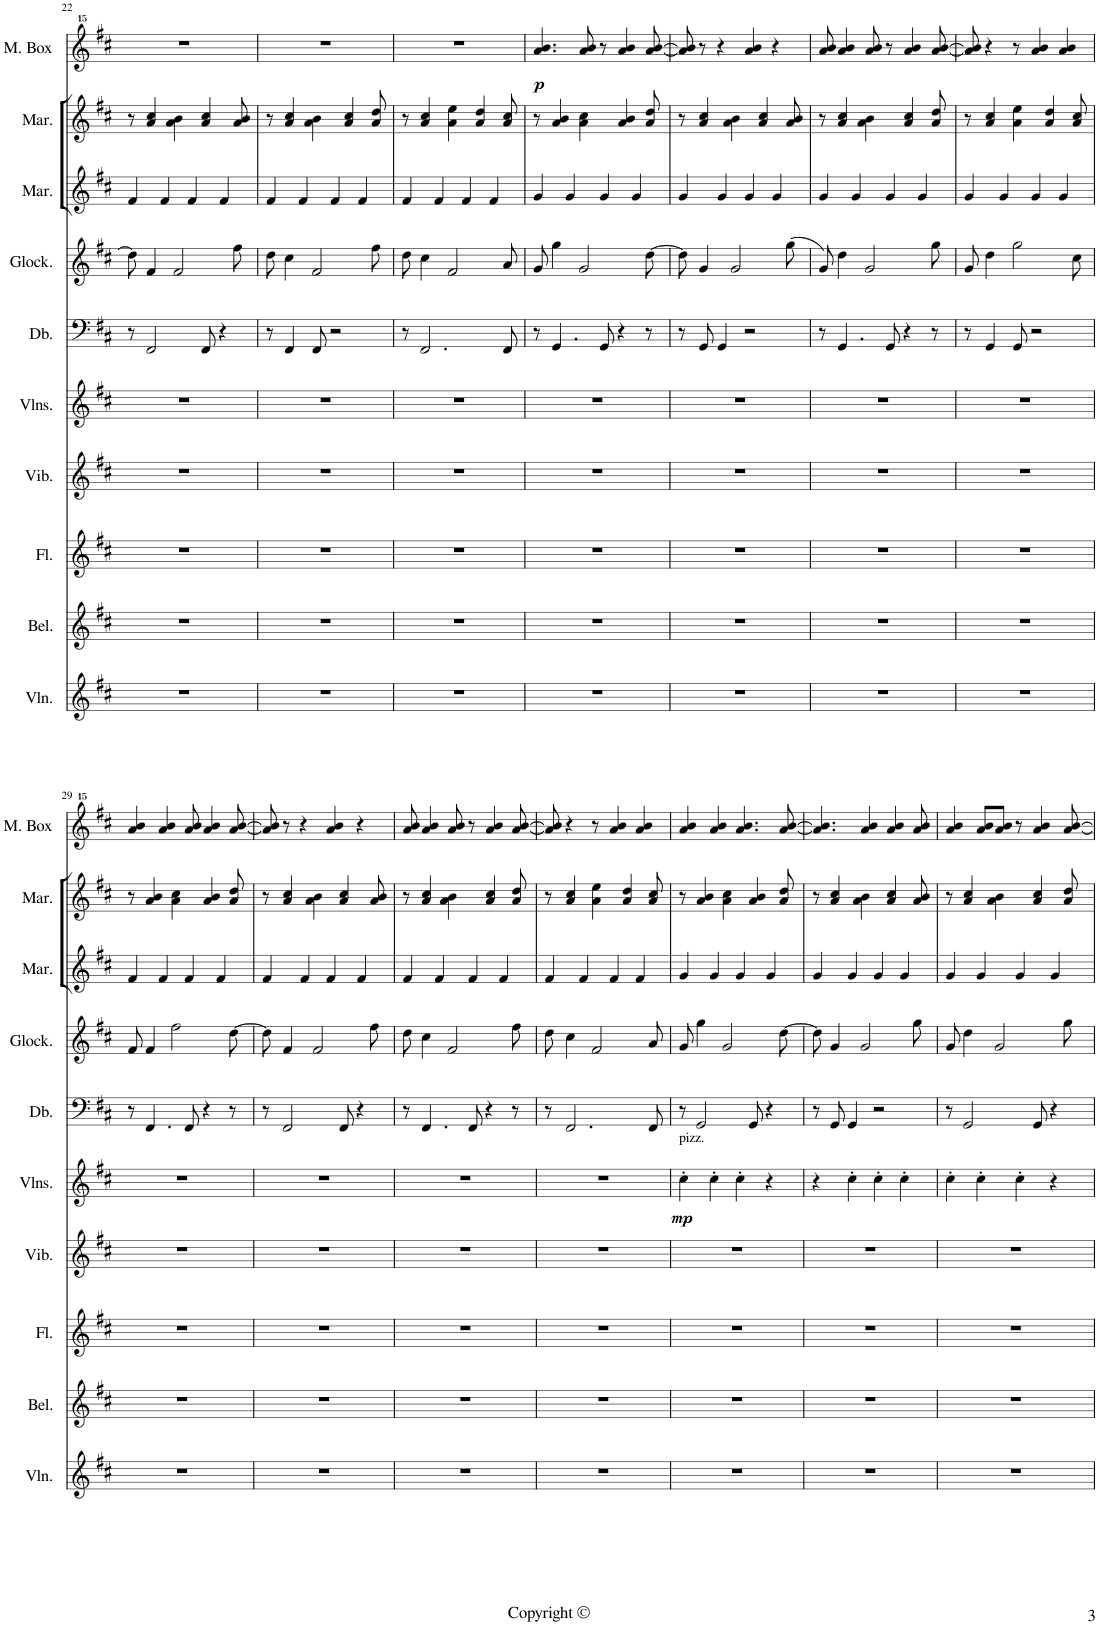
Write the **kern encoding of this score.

**kern	**kern	**kern	**kern	**kern	**dynam	**kern	**kern	**kern	**kern	**kern	**dynam
*part10	*part9	*part8	*part7	*part6	*part6	*part5	*part4	*part3	*part2	*part1	*part1
*staff10	*staff9	*staff8	*staff7	*staff6	*staff6	*staff5	*staff4	*staff3	*staff2	*staff1	*staff1
*I"Violin	*I"Tubular Bells	*I"Flute	*I"Vibraphone	*I"Violins	*	*I"Double Bass	*I"Glockenspiel	*I"Marimba	*I"Marimba	*I"Music Box	*
*I'Vln.	*I'Bel.	*I'Fl.	*I'Vib.	*I'Vlns.	*	*I'Db.	*I'Glock.	*I'Mar.	*I'Mar.	*I'M. Box	*
!!LO:PB:g=z
*clefG2	*clefG2	*clefG2	*clefG2	*clefG2	*	*clefF4	*clefG2	*clefG2	*clefG2	*clefG^^2	*
*	*	*	*	*	*	*Trd7c12	*Trd-14c-24	*	*	*	*
*k[f#c#]	*k[f#c#]	*k[f#c#]	*k[f#c#]	*k[f#c#]	*	*k[f#c#]	*k[f#c#]	*k[f#c#]	*k[f#c#]	*k[f#c#]	*
*M4/4	*M4/4	*M4/4	*M4/4	*M4/4	*	*M4/4	*M4/4	*M4/4	*M4/4	*M4/4	*
=22	=22	=22	=22	=22	=22	=22	=22	=22	=22	=22	=22
1r	1r	1r	1r	1r	.	8r	8dd\]	4f#/	8r	1r	.
.	.	.	.	.	.	2FF#/	4f#/	.	4a/ 4cc#/	.	.
.	.	.	.	.	.	.	.	4f#/	.	.	.
.	.	.	.	.	.	.	2f#/	.	4a\ 4b\	.	.
.	.	.	.	.	.	.	.	4f#/	.	.	.
.	.	.	.	.	.	8FF#/	.	.	4a/ 4cc#/	.	.
.	.	.	.	.	.	4r	.	4f#/	.	.	.
.	.	.	.	.	.	.	8ff#\	.	8a/ 8b/	.	.
=23	=23	=23	=23	=23	=23	=23	=23	=23	=23	=23	=23
1r	1r	1r	1r	1r	.	8r	8dd\	4f#/	8r	1r	.
.	.	.	.	.	.	4FF#/	4cc#\	.	4a/ 4cc#/	.	.
.	.	.	.	.	.	.	.	4f#/	.	.	.
.	.	.	.	.	.	8FF#/	2f#/	.	4a\ 4b\	.	.
.	.	.	.	.	.	2r	.	4f#/	.	.	.
.	.	.	.	.	.	.	.	.	4a/ 4cc#/	.	.
.	.	.	.	.	.	.	.	4f#/	.	.	.
.	.	.	.	.	.	.	8ff#\	.	8a/ 8dd/	.	.
=24	=24	=24	=24	=24	=24	=24	=24	=24	=24	=24	=24
1r	1r	1r	1r	1r	.	8r	8dd\	4f#/	8r	1r	.
.	.	.	.	.	.	2.FF#/	4cc#\	.	4a/ 4cc#/	.	.
.	.	.	.	.	.	.	.	4f#/	.	.	.
.	.	.	.	.	.	.	2f#/	.	4a\ 4ee\	.	.
.	.	.	.	.	.	.	.	4f#/	.	.	.
.	.	.	.	.	.	.	.	.	4a/ 4dd/	.	.
.	.	.	.	.	.	.	.	4f#/	.	.	.
.	.	.	.	.	.	8FF#/	8a/	.	8a/ 8cc#/	.	.
=25	=25	=25	=25	=25	=25	=25	=25	=25	=25	=25	=25
!	!	!	!	!	!	!	!	!	!	!	!LO:DY:b
1r	1r	1r	1r	1r	.	8r	8g/	4g/	8r	4.aaa/ 4.bbb/	p
.	.	.	.	.	.	4.GG/	4gg\	.	4a/ 4b/	.	.
.	.	.	.	.	.	.	.	4g/	.	.	.
.	.	.	.	.	.	.	2g/	.	4a\ 4cc#\	8aaa/ 8bbb/	.
.	.	.	.	.	.	8GG/	.	4g/	.	8r	.
.	.	.	.	.	.	4r	.	.	4a/ 4b/	4aaa/ 4bbb/	.
.	.	.	.	.	.	.	.	4g/	.	.	.
.	.	.	.	.	.	8r	[8dd\	.	8a/ 8dd/	[8aaa/ [8bbb/	.
=26	=26	=26	=26	=26	=26	=26	=26	=26	=26	=26	=26
1r	1r	1r	1r	1r	.	8r	8dd\]	4g/	8r	8aaa/] 8bbb/]	.
.	.	.	.	.	.	8GG/	4g/	.	4a/ 4cc#/	8r	.
.	.	.	.	.	.	4GG/	.	4g/	.	4r	.
.	.	.	.	.	.	.	2g/	.	4a\ 4b\	.	.
.	.	.	.	.	.	2r	.	4g/	.	4aaa/ 4bbb/	.
.	.	.	.	.	.	.	.	.	4a/ 4cc#/	.	.
.	.	.	.	.	.	.	.	4g/	.	4r	.
.	.	.	.	.	.	.	(8gg\	.	8a/ 8b/	.	.
=27	=27	=27	=27	=27	=27	=27	=27	=27	=27	=27	=27
1r	1r	1r	1r	1r	.	8r	8g/)	4g/	8r	8aaa/ 8bbb/	.
.	.	.	.	.	.	4.GG/	4dd\	.	4a/ 4cc#/	4aaa/ 4bbb/	.
.	.	.	.	.	.	.	.	4g/	.	.	.
.	.	.	.	.	.	.	2g/	.	4a\ 4b\	8aaa/ 8bbb/	.
.	.	.	.	.	.	8GG/	.	4g/	.	8r	.
.	.	.	.	.	.	4r	.	.	4a/ 4cc#/	4aaa/ 4bbb/	.
.	.	.	.	.	.	.	.	4g/	.	.	.
.	.	.	.	.	.	8r	8gg\	.	8a/ 8dd/	[8aaa/ [8bbb/	.
=28	=28	=28	=28	=28	=28	=28	=28	=28	=28	=28	=28
1r	1r	1r	1r	1r	.	8r	8g/	4g/	8r	8aaa/] 8bbb/]	.
.	.	.	.	.	.	4GG/	4dd\	.	4a/ 4cc#/	4r	.
.	.	.	.	.	.	.	.	4g/	.	.	.
.	.	.	.	.	.	8GG/	2gg\	.	4a\ 4ee\	8r	.
.	.	.	.	.	.	2r	.	4g/	.	4aaa/ 4bbb/	.
.	.	.	.	.	.	.	.	.	4a/ 4dd/	.	.
.	.	.	.	.	.	.	.	4g/	.	4aaa/ 4bbb/	.
.	.	.	.	.	.	.	8cc#\	.	8a/ 8cc#/	.	.
!!LO:LB:g=z
=29	=29	=29	=29	=29	=29	=29	=29	=29	=29	=29	=29
1r	1r	1r	1r	1r	.	8r	8f#/	4f#/	8r	4aaa/ 4bbb/	.
.	.	.	.	.	.	4.FF#/	4f#/	.	4a/ 4b/	.	.
.	.	.	.	.	.	.	.	4f#/	.	4aaa/ 4bbb/	.
.	.	.	.	.	.	.	2ff#\	.	4a\ 4cc#\	.	.
.	.	.	.	.	.	8FF#/	.	4f#/	.	8aaa/ 8bbb/	.
.	.	.	.	.	.	4r	.	.	4a/ 4b/	4aaa/ 4bbb/	.
.	.	.	.	.	.	.	.	4f#/	.	.	.
.	.	.	.	.	.	8r	[8dd\	.	8a/ 8dd/	[8aaa/ [8bbb/	.
=30	=30	=30	=30	=30	=30	=30	=30	=30	=30	=30	=30
1r	1r	1r	1r	1r	.	8r	8dd\]	4f#/	8r	8aaa/] 8bbb/]	.
.	.	.	.	.	.	2FF#/	4f#/	.	4a/ 4cc#/	8r	.
.	.	.	.	.	.	.	.	4f#/	.	4r	.
.	.	.	.	.	.	.	2f#/	.	4a\ 4b\	.	.
.	.	.	.	.	.	.	.	4f#/	.	4aaa/ 4bbb/	.
.	.	.	.	.	.	8FF#/	.	.	4a/ 4cc#/	.	.
.	.	.	.	.	.	4r	.	4f#/	.	4r	.
.	.	.	.	.	.	.	8ff#\	.	8a/ 8b/	.	.
=31	=31	=31	=31	=31	=31	=31	=31	=31	=31	=31	=31
1r	1r	1r	1r	1r	.	8r	8dd\	4f#/	8r	8aaa/ 8bbb/	.
.	.	.	.	.	.	4.FF#/	4cc#\	.	4a/ 4cc#/	4aaa/ 4bbb/	.
.	.	.	.	.	.	.	.	4f#/	.	.	.
.	.	.	.	.	.	.	2f#/	.	4a\ 4b\	8aaa/ 8bbb/	.
.	.	.	.	.	.	8FF#/	.	4f#/	.	8r	.
.	.	.	.	.	.	4r	.	.	4a/ 4cc#/	4aaa/ 4bbb/	.
.	.	.	.	.	.	.	.	4f#/	.	.	.
.	.	.	.	.	.	8r	8ff#\	.	8a/ 8dd/	[8aaa/ [8bbb/	.
=32	=32	=32	=32	=32	=32	=32	=32	=32	=32	=32	=32
1r	1r	1r	1r	1r	.	8r	8dd\	4f#/	8r	8aaa/] 8bbb/]	.
.	.	.	.	.	.	2.FF#/	4cc#\	.	4a/ 4cc#/	4r	.
.	.	.	.	.	.	.	.	4f#/	.	.	.
.	.	.	.	.	.	.	2f#/	.	4a\ 4ee\	8r	.
.	.	.	.	.	.	.	.	4f#/	.	4aaa/ 4bbb/	.
.	.	.	.	.	.	.	.	.	4a/ 4dd/	.	.
.	.	.	.	.	.	.	.	4f#/	.	4aaa/ 4bbb/	.
.	.	.	.	.	.	8FF#/	8a/	.	8a/ 8cc#/	.	.
=33	=33	=33	=33	=33	=33	=33	=33	=33	=33	=33	=33
!	!	!	!	!LO:TX:a:t=pizz.	!	!	!	!	!	!	!
!	!	!	!	!	!LO:DY:b	!	!	!	!	!	!
1r	1r	1r	1r	4cc#'\	mp	8r	8g/	4g/	8r	4aaa/ 4bbb/	.
.	.	.	.	.	.	2GG/	4gg\	.	4a/ 4b/	.	.
.	.	.	.	4cc#'\	.	.	.	4g/	.	4aaa/ 4bbb/	.
.	.	.	.	.	.	.	2g/	.	4a\ 4cc#\	.	.
.	.	.	.	4cc#'\	.	.	.	4g/	.	4.aaa/ 4.bbb/	.
.	.	.	.	.	.	8GG/	.	.	4a/ 4b/	.	.
.	.	.	.	4r	.	4r	.	4g/	.	.	.
.	.	.	.	.	.	.	[8dd\	.	8a/ 8dd/	[8aaa/ [8bbb/	.
=34	=34	=34	=34	=34	=34	=34	=34	=34	=34	=34	=34
1r	1r	1r	1r	4r	.	8r	8dd\]	4g/	8r	4.aaa/] 4.bbb/]	.
.	.	.	.	.	.	8GG/	4g/	.	4a/ 4cc#/	.	.
.	.	.	.	4cc#'\	.	4GG/	.	4g/	.	.	.
.	.	.	.	.	.	.	2g/	.	4a\ 4b\	4aaa/ 4bbb/	.
.	.	.	.	4cc#'\	.	2r	.	4g/	.	.	.
.	.	.	.	.	.	.	.	.	4a/ 4cc#/	4aaa/ 4bbb/	.
.	.	.	.	4cc#'\	.	.	.	4g/	.	.	.
.	.	.	.	.	.	.	8gg\	.	8a/ 8b/	8aaa/ 8bbb/	.
=35	=35	=35	=35	=35	=35	=35	=35	=35	=35	=35	=35
1r	1r	1r	1r	4cc#'\	.	8r	8g/	4g/	8r	4aaa/ 4bbb/	.
.	.	.	.	.	.	2GG/	4dd\	.	4a/ 4cc#/	.	.
.	.	.	.	4cc#'\	.	.	.	4g/	.	8aaa/ 8bbb/L	.
.	.	.	.	.	.	.	2g/	.	4a\ 4b\	8aaa/ 8bbb/J	.
.	.	.	.	4cc#'\	.	.	.	4g/	.	8r	.
.	.	.	.	.	.	8GG/	.	.	4a/ 4cc#/	4aaa/ 4bbb/	.
.	.	.	.	4r	.	4r	.	4g/	.	.	.
.	.	.	.	.	.	.	8gg\	.	8a/ 8dd/	[8aaa/ [8bbb/	.
=	=	=	=	=	=	=	=	=	=	=	=
*-	*-	*-	*-	*-	*-	*-	*-	*-	*-	*-	*-
